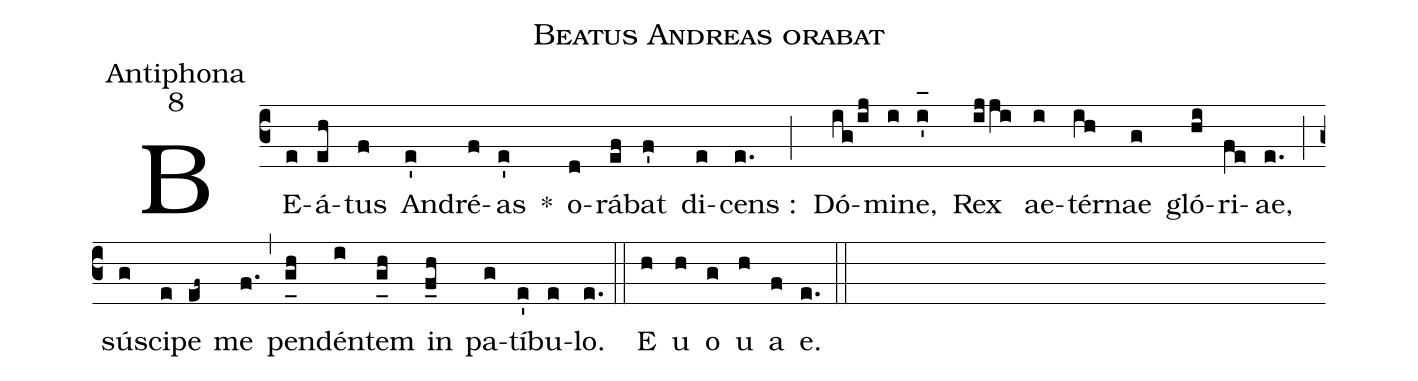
name:Beatus Andreas orabat;
office-part:Antiphona;
mode:8;
%%
(c3) BE(e)á(eh)tus(f) An(e')dré(f)as(e') *() o(d)rá(ef)bat(f') di(e)cens :(e.) (;) Dó(ig/ij)mi(i)ne,(i'_[oh:h]) Rex(ijji) ae(i)tér(ih)nae(g) gló(hi)ri(fe)ae,(e.) (;) sú(g)sci(e)pe(ef~) me(f.) (,) pen(g_[uh:l]h)dén(i)tem(g_[uh:l]h) in(f_h) pa(g)tí(e')bu(e)lo.(e.) (::) <eu>E(h) u(h) o(g) u(h) a(f) e.</eu>(e.) (::)
